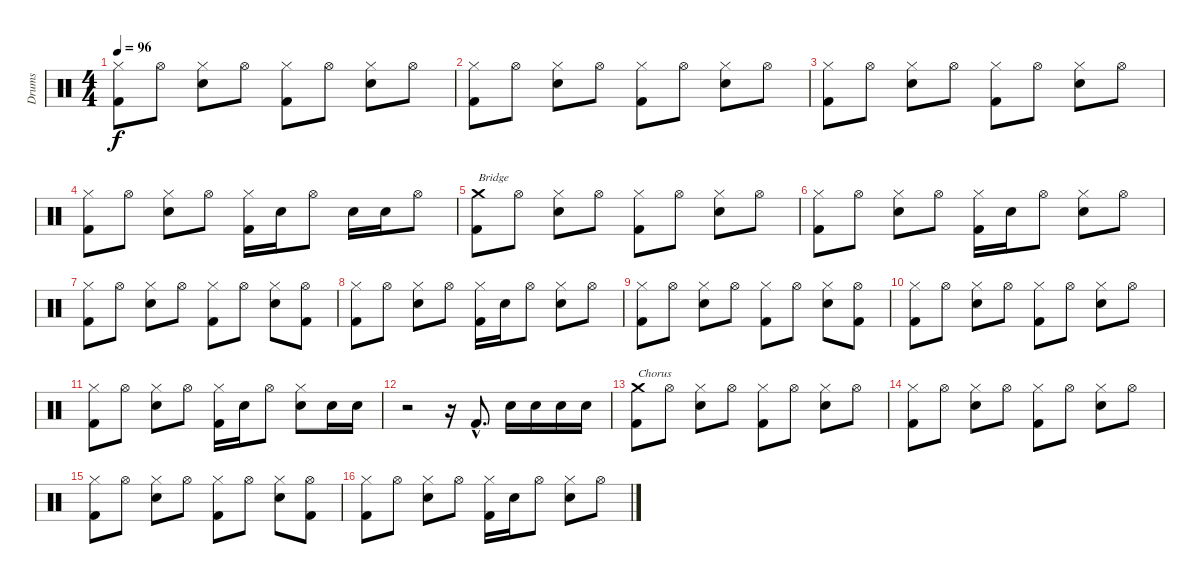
\track ("Drums" "Drums") {instrument percussion}
\staff {score}
\articulation defaults
\ts (4 4)
\tempo 96
\clef neutral
\ks c
("Hi-Hat (closed)" "Kick (hit) 2").8{dy f} "Hi-Hat (open)".8 ("Hi-Hat (closed)" "Snare (hit) 2").8 "Hi-Hat (open)".8 ("Hi-Hat (closed)" "Kick (hit) 2").8 "Hi-Hat (open)".8 ("Hi-Hat (closed)" "Snare (hit) 2").8 "Hi-Hat (open)".8 |
("Hi-Hat (closed)" "Kick (hit) 2").8 "Hi-Hat (open)".8 ("Hi-Hat (closed)" "Snare (hit) 2").8 "Hi-Hat (open)".8 ("Hi-Hat (closed)" "Kick (hit) 2").8 "Hi-Hat (open)".8 ("Hi-Hat (closed)" "Snare (hit) 2").8 "Hi-Hat (open)".8 |
("Hi-Hat (closed)" "Kick (hit) 2").8 "Hi-Hat (open)".8 ("Hi-Hat (closed)" "Snare (hit) 2").8 "Hi-Hat (open)".8 ("Hi-Hat (closed)" "Kick (hit) 2").8 "Hi-Hat (open)".8 ("Hi-Hat (closed)" "Snare (hit) 2").8 "Hi-Hat (open)".8 |
("Hi-Hat (closed)" "Kick (hit) 2").8 "Hi-Hat (open)".8 ("Hi-Hat (closed)" "Snare (hit) 2").8 "Hi-Hat (open)".8 ("Hi-Hat (closed)" "Kick (hit) 2").16 "Snare (hit) 2".16 "Hi-Hat (open)".8 "Snare (hit) 2".16 "Snare (hit) 2".16 "Hi-Hat (open)".8 |
("Crash medium (hit)" "Kick (hit) 2").8{txt "Bridge"} "Hi-Hat (open)".8 ("Hi-Hat (closed)" "Snare (hit) 2").8 "Hi-Hat (open)".8 ("Hi-Hat (closed)" "Kick (hit) 2").8 "Hi-Hat (open)".8 ("Hi-Hat (closed)" "Snare (hit) 2").8 "Hi-Hat (open)".8 |
("Hi-Hat (closed)" "Kick (hit) 2").8 "Hi-Hat (open)".8 ("Hi-Hat (closed)" "Snare (hit) 2").8 "Hi-Hat (open)".8 ("Hi-Hat (closed)" "Kick (hit) 2").16 "Snare (hit) 2".16 "Hi-Hat (open)".8 ("Hi-Hat (closed)" "Snare (hit) 2").8 "Hi-Hat (open)".8 |
("Hi-Hat (closed)" "Kick (hit) 2").8 "Hi-Hat (open)".8 ("Hi-Hat (closed)" "Snare (hit) 2").8 "Hi-Hat (open)".8 ("Hi-Hat (closed)" "Kick (hit) 2").8 "Hi-Hat (open)".8 ("Hi-Hat (closed)" "Snare (hit) 2").8 ("Hi-Hat (open)" "Kick (hit) 2").8 |
("Hi-Hat (closed)" "Kick (hit) 2").8 "Hi-Hat (open)".8 ("Hi-Hat (closed)" "Snare (hit) 2").8 "Hi-Hat (open)".8 ("Hi-Hat (closed)" "Kick (hit) 2").16 "Snare (hit) 2".16 "Hi-Hat (open)".8 ("Hi-Hat (closed)" "Snare (hit) 2").8 "Hi-Hat (open)".8 |
("Hi-Hat (closed)" "Kick (hit) 2").8 "Hi-Hat (open)".8 ("Hi-Hat (closed)" "Snare (hit) 2").8 "Hi-Hat (open)".8 ("Hi-Hat (closed)" "Kick (hit) 2").8 "Hi-Hat (open)".8 ("Hi-Hat (closed)" "Snare (hit) 2").8 ("Hi-Hat (open)" "Kick (hit) 2").8 |
("Hi-Hat (closed)" "Kick (hit) 2").8 "Hi-Hat (open)".8 ("Hi-Hat (closed)" "Snare (hit) 2").8 "Hi-Hat (open)".8 ("Hi-Hat (closed)" "Kick (hit) 2").8 "Hi-Hat (open)".8 ("Hi-Hat (closed)" "Snare (hit) 2").8 "Hi-Hat (open)".8 |
("Hi-Hat (closed)" "Kick (hit) 2").8 "Hi-Hat (open)".8 ("Hi-Hat (closed)" "Snare (hit) 2").8 "Hi-Hat (open)".8 ("Hi-Hat (closed)" "Kick (hit) 2").16 "Snare (hit) 2".16 "Hi-Hat (open)".8 ("Hi-Hat (closed)" "Snare (hit) 2").8 "Snare (hit) 2".16 "Snare (hit) 2".16 |
r.2 r.16 "Kick (hit) 2"{hac}.8{d} "Snare (hit) 2".16 "Snare (hit) 2".16 "Snare (hit) 2".16 "Snare (hit) 2".16 |
("Crash medium (hit)" "Kick (hit) 2").8{txt "Chorus"} "Hi-Hat (open)".8 ("Hi-Hat (closed)" "Snare (hit) 2").8 "Hi-Hat (open)".8 ("Hi-Hat (closed)" "Kick (hit) 2").8 "Hi-Hat (open)".8 ("Hi-Hat (closed)" "Snare (hit) 2").8 "Hi-Hat (open)".8 |
("Hi-Hat (closed)" "Kick (hit) 2").8 "Hi-Hat (open)".8 ("Hi-Hat (closed)" "Snare (hit) 2").8 "Hi-Hat (open)".8 ("Hi-Hat (closed)" "Kick (hit) 2").8 "Hi-Hat (open)".8 ("Hi-Hat (closed)" "Snare (hit) 2").8 "Hi-Hat (open)".8 |
("Hi-Hat (closed)" "Kick (hit) 2").8 "Hi-Hat (open)".8 ("Hi-Hat (closed)" "Snare (hit) 2").8 "Hi-Hat (open)".8 ("Hi-Hat (closed)" "Kick (hit) 2").8 "Hi-Hat (open)".8 ("Hi-Hat (closed)" "Snare (hit) 2").8 ("Hi-Hat (open)" "Kick (hit) 2").8 |
("Hi-Hat (closed)" "Kick (hit) 2").8 "Hi-Hat (open)".8 ("Hi-Hat (closed)" "Snare (hit) 2").8 "Hi-Hat (open)".8 ("Hi-Hat (closed)" "Kick (hit) 2").16 "Snare (hit) 2".16 "Hi-Hat (open)".8 ("Hi-Hat (closed)" "Snare (hit) 2").8 "Hi-Hat (open)".8
